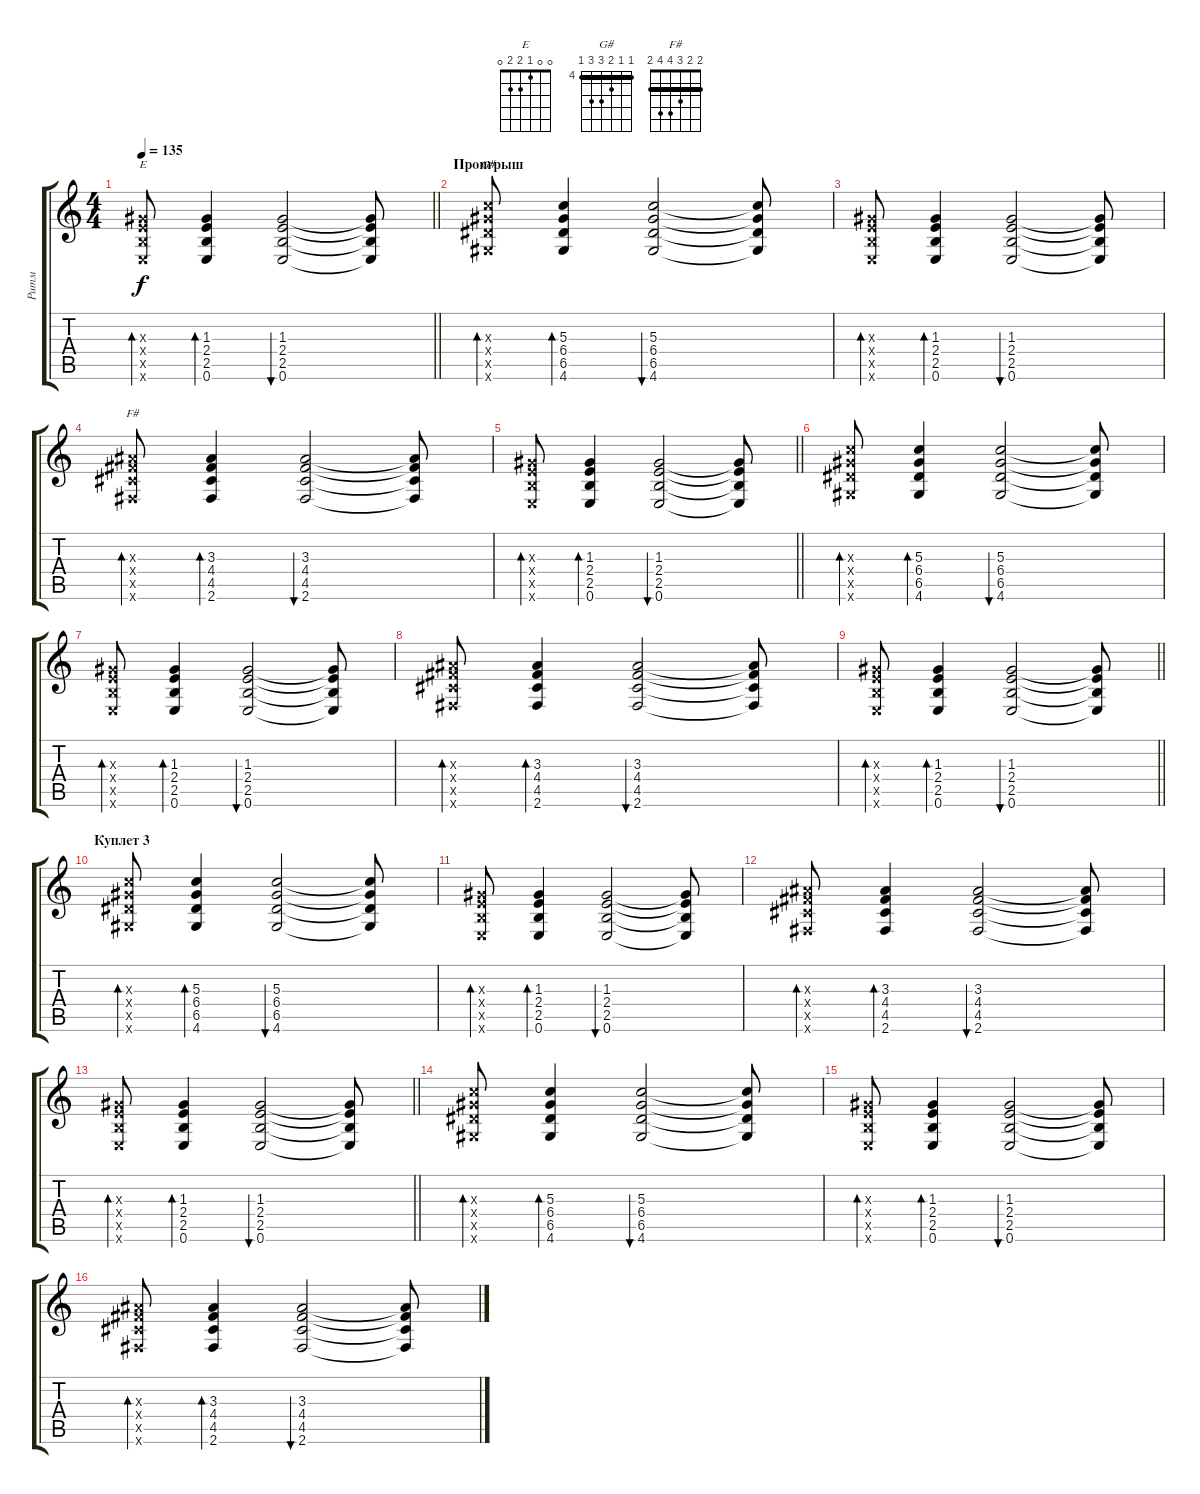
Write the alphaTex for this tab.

\track ("Ритм" "Ритм") {instrument acousticguitarnylon}
\staff {score tabs}
\tuning (E4 B3 G3 D3 A2 E2) {hide}
\chord ("E" 0 0 1 2 2 0)
\chord ("G#" 4 4 5 6 6 4) {firstfret 4 barre 4}
\chord ("F#" 2 2 3 4 4 2) {barre 2}
\ts (4 4)
\tempo 135
\clef g2
\barLineRight lightlight
\ks c
(1.3{x} 2.4{x} 2.5{x} 0.6{x}).8{bd 60 ch "E" dy f} (1.3 2.4 2.5 0.6).4{bd 60} (1.3 2.4 2.5 0.6).2{bu 60} (1.3{t} 2.4{t} 2.5{t} 0.6{t}).8 |
\section ("" "Проигрыш")
(5.3{x} 6.4{x} 6.5{x} 4.6{x}).8{bd 60 ch "G#"} (5.3 6.4 6.5 4.6).4{bd 60} (5.3 6.4 6.5 4.6).2{bu 60} (5.3{t} 6.4{t} 6.5{t} 4.6{t}).8 |
(1.3{x} 2.4{x} 2.5{x} 0.6{x}).8{bd 60} (1.3 2.4 2.5 0.6).4{bd 60} (1.3 2.4 2.5 0.6).2{bu 60} (1.3{t} 2.4{t} 2.5{t} 0.6{t}).8 |
(3.3{x} 4.4{x} 4.5{x} 2.6{x}).8{bd 60 ch "F#"} (3.3 4.4 4.5 2.6).4{bd 60} (3.3 4.4 4.5 2.6).2{bu 60} (3.3{t} 4.4{t} 4.5{t} 2.6{t}).8 |
\barLineRight lightlight
(1.3{x} 2.4{x} 2.5{x} 0.6{x}).8{bd 60} (1.3 2.4 2.5 0.6).4{bd 60} (1.3 2.4 2.5 0.6).2{bu 60} (1.3{t} 2.4{t} 2.5{t} 0.6{t}).8 |
(5.3{x} 6.4{x} 6.5{x} 4.6{x}).8{bd 60} (5.3 6.4 6.5 4.6).4{bd 60} (5.3 6.4 6.5 4.6).2{bu 60} (5.3{t} 6.4{t} 6.5{t} 4.6{t}).8 |
(1.3{x} 2.4{x} 2.5{x} 0.6{x}).8{bd 60} (1.3 2.4 2.5 0.6).4{bd 60} (1.3 2.4 2.5 0.6).2{bu 60} (1.3{t} 2.4{t} 2.5{t} 0.6{t}).8 |
(3.3{x} 4.4{x} 4.5{x} 2.6{x}).8{bd 60} (3.3 4.4 4.5 2.6).4{bd 60} (3.3 4.4 4.5 2.6).2{bu 60} (3.3{t} 4.4{t} 4.5{t} 2.6{t}).8 |
\barLineRight lightlight
(1.3{x} 2.4{x} 2.5{x} 0.6{x}).8{bd 60} (1.3 2.4 2.5 0.6).4{bd 60} (1.3 2.4 2.5 0.6).2{bu 60} (1.3{t} 2.4{t} 2.5{t} 0.6{t}).8 |
\section ("" "Куплет 3")
(5.3{x} 6.4{x} 6.5{x} 4.6{x}).8{bd 60} (5.3 6.4 6.5 4.6).4{bd 60} (5.3 6.4 6.5 4.6).2{bu 60} (5.3{t} 6.4{t} 6.5{t} 4.6{t}).8 |
(1.3{x} 2.4{x} 2.5{x} 0.6{x}).8{bd 60} (1.3 2.4 2.5 0.6).4{bd 60} (1.3 2.4 2.5 0.6).2{bu 60} (1.3{t} 2.4{t} 2.5{t} 0.6{t}).8 |
(3.3{x} 4.4{x} 4.5{x} 2.6{x}).8{bd 60} (3.3 4.4 4.5 2.6).4{bd 60} (3.3 4.4 4.5 2.6).2{bu 60} (3.3{t} 4.4{t} 4.5{t} 2.6{t}).8 |
\barLineRight lightlight
(1.3{x} 2.4{x} 2.5{x} 0.6{x}).8{bd 60} (1.3 2.4 2.5 0.6).4{bd 60} (1.3 2.4 2.5 0.6).2{bu 60} (1.3{t} 2.4{t} 2.5{t} 0.6{t}).8 |
(5.3{x} 6.4{x} 6.5{x} 4.6{x}).8{bd 60} (5.3 6.4 6.5 4.6).4{bd 60} (5.3 6.4 6.5 4.6).2{bu 60} (5.3{t} 6.4{t} 6.5{t} 4.6{t}).8 |
(1.3{x} 2.4{x} 2.5{x} 0.6{x}).8{bd 60} (1.3 2.4 2.5 0.6).4{bd 60} (1.3 2.4 2.5 0.6).2{bu 60} (1.3{t} 2.4{t} 2.5{t} 0.6{t}).8 |
(3.3{x} 4.4{x} 4.5{x} 2.6{x}).8{bd 60} (3.3 4.4 4.5 2.6).4{bd 60} (3.3 4.4 4.5 2.6).2{bu 60} (3.3{t} 4.4{t} 4.5{t} 2.6{t}).8
